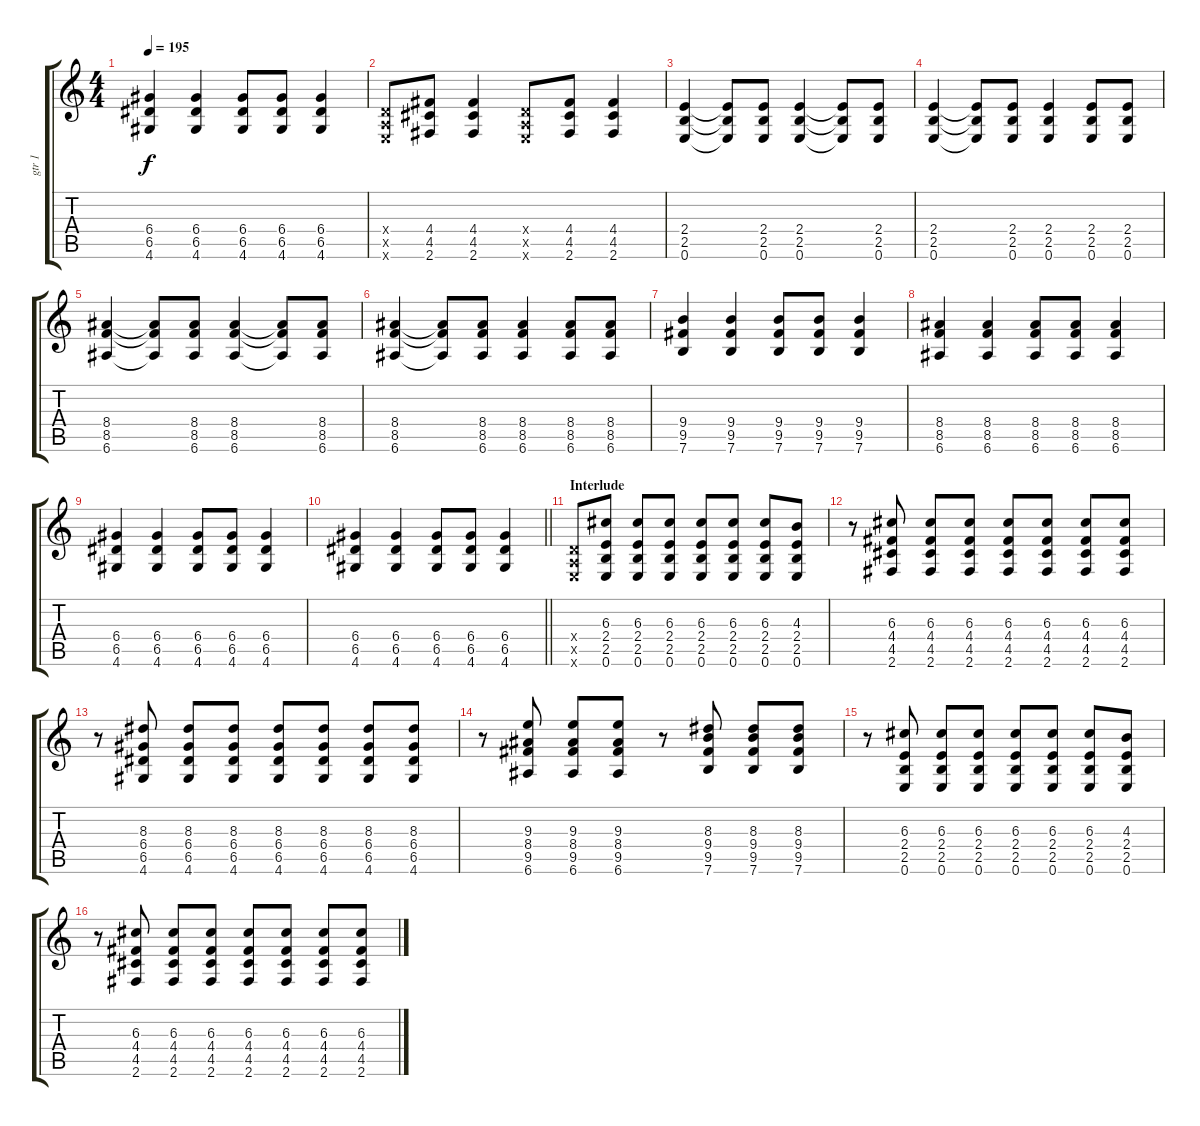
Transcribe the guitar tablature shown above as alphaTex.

\track ("gtr 1" "gtr 1") {instrument distortionguitar}
\staff {score tabs}
\tuning (E4 B3 G3 D3 A2 E2) {hide}
\ts (4 4)
\tempo 195
\clef g2
\ks c
(6.4 6.5 4.6).4{dy f} (6.4 6.5 4.6).4 (6.4 6.5 4.6).8 (6.4 6.5 4.6).8 (6.4 6.5 4.6).4 |
(0.4{x} 0.5{x} 0.6{x}).8 (4.4 4.5 2.6).8 (4.4 4.5 2.6).4 (0.4{x} 0.5{x} 0.6{x}).8 (4.4 4.5 2.6).8 (4.4 4.5 2.6).4 |
(2.4 2.5 0.6).4 (2.4{t} 2.5{t} 0.6{t}).8 (2.4 2.5 0.6).8 (2.4 2.5 0.6).4 (2.4{t} 2.5{t} 0.6{t}).8 (2.4 2.5 0.6).8 |
(2.4 2.5 0.6).4 (2.4{t} 2.5{t} 0.6{t}).8 (2.4 2.5 0.6).8 (2.4 2.5 0.6).4 (2.4 2.5 0.6).8 (2.4 2.5 0.6).8 |
(8.4 8.5 6.6).4 (8.4{t} 8.5{t} 6.6{t}).8 (8.4 8.5 6.6).8 (8.4 8.5 6.6).4 (8.4{t} 8.5{t} 6.6{t}).8 (8.4 8.5 6.6).8 |
(8.4 8.5 6.6).4 (8.4{t} 8.5{t} 6.6{t}).8 (8.4 8.5 6.6).8 (8.4 8.5 6.6).4 (8.4 8.5 6.6).8 (8.4 8.5 6.6).8 |
(9.4 9.5 7.6).4 (9.4 9.5 7.6).4 (9.4 9.5 7.6).8 (9.4 9.5 7.6).8 (9.4 9.5 7.6).4 |
(8.4 8.5 6.6).4 (8.4 8.5 6.6).4 (8.4 8.5 6.6).8 (8.4 8.5 6.6).8 (8.4 8.5 6.6).4 |
(6.4 6.5 4.6).4 (6.4 6.5 4.6).4 (6.4 6.5 4.6).8 (6.4 6.5 4.6).8 (6.4 6.5 4.6).4 |
\barLineRight lightlight
(6.4 6.5 4.6).4 (6.4 6.5 4.6).4 (6.4 6.5 4.6).8 (6.4 6.5 4.6).8 (6.4 6.5 4.6).4 |
\section ("" "Interlude")
(0.4{x} 0.5{x} 0.6{x}).8 (6.3 2.4 2.5 0.6).8 (6.3 2.4 2.5 0.6).8 (6.3 2.4 2.5 0.6).8 (6.3 2.4 2.5 0.6).8 (6.3 2.4 2.5 0.6).8 (6.3 2.4 2.5 0.6).8 (4.3 2.4 2.5 0.6).8 |
r.8 (6.3 4.4 4.5 2.6).8 (6.3 4.4 4.5 2.6).8 (6.3 4.4 4.5 2.6).8 (6.3 4.4 4.5 2.6).8 (6.3 4.4 4.5 2.6).8 (6.3 4.4 4.5 2.6).8 (6.3 4.4 4.5 2.6).8 |
r.8 (8.3 6.4 6.5 4.6).8 (8.3 6.4 6.5 4.6).8 (8.3 6.4 6.5 4.6).8 (8.3 6.4 6.5 4.6).8 (8.3 6.4 6.5 4.6).8 (8.3 6.4 6.5 4.6).8 (8.3 6.4 6.5 4.6).8 |
r.8 (9.3 8.4 9.5 6.6).8 (9.3 8.4 9.5 6.6).8 (9.3 8.4 9.5 6.6).8 r.8 (8.3 9.4 9.5 7.6).8 (8.3 9.4 9.5 7.6).8 (8.3 9.4 9.5 7.6).8 |
r.8 (6.3 2.4 2.5 0.6).8 (6.3 2.4 2.5 0.6).8 (6.3 2.4 2.5 0.6).8 (6.3 2.4 2.5 0.6).8 (6.3 2.4 2.5 0.6).8 (6.3 2.4 2.5 0.6).8 (4.3 2.4 2.5 0.6).8 |
r.8 (6.3 4.4 4.5 2.6).8 (6.3 4.4 4.5 2.6).8 (6.3 4.4 4.5 2.6).8 (6.3 4.4 4.5 2.6).8 (6.3 4.4 4.5 2.6).8 (6.3 4.4 4.5 2.6).8 (6.3 4.4 4.5 2.6).8
